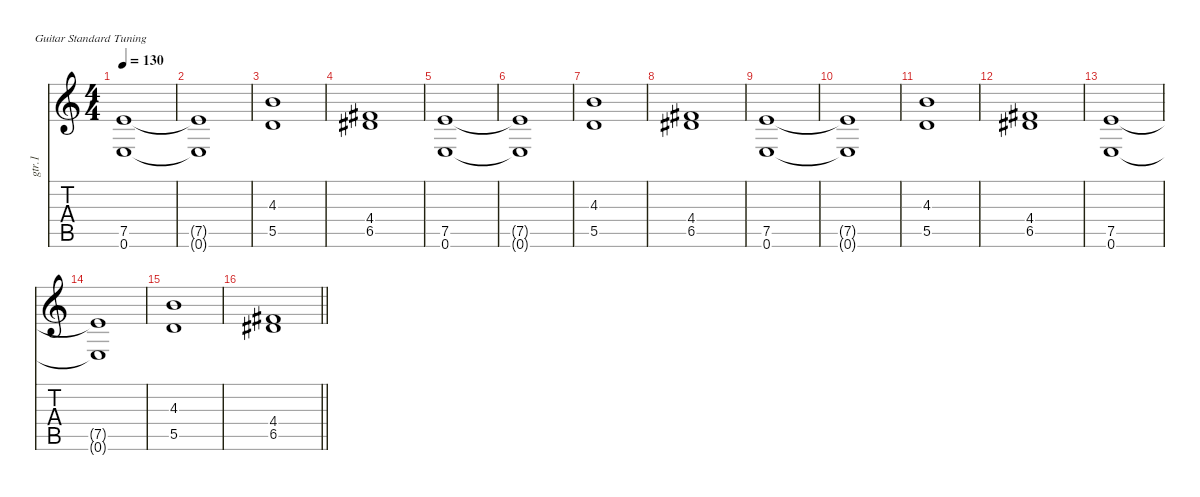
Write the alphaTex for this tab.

\defaultSystemsLayout 4
\hideDynamics
\bracketExtendMode nobrackets
\otherSystemsTrackNameOrientation horizontal
\track ("Guitar 1" "gtr.1") {instrument distortionguitar}
\staff {score tabs}
\tuning (E4 B3 G3 D3 A2 E2)
\ts (4 4)
\tempo 130
\clef g2
\ks c
(7.5 0.6).1{dy f beam Up} |
(7.5{t} 0.6{t}).1{beam Up} |
(4.3 5.5).1{beam Up} |
(4.4{acc #} 6.5{acc #}).1{beam Up} |
(7.5 0.6).1{beam Up} |
(7.5{t} 0.6{t}).1{beam Up} |
(4.3 5.5).1{beam Up} |
(4.4{acc #} 6.5{acc #}).1{beam Up} |
(7.5 0.6).1{beam Up} |
(7.5{t} 0.6{t}).1{beam Up} |
(4.3 5.5).1{beam Up} |
(4.4{acc #} 6.5{acc #}).1{beam Up} |
(7.5 0.6).1{beam Up} |
(7.5{t} 0.6{t}).1{beam Up} |
(4.3 5.5).1{beam Up} |
\barLineRight lightlight
(4.4{acc #} 6.5{acc #}).1{beam Up}
